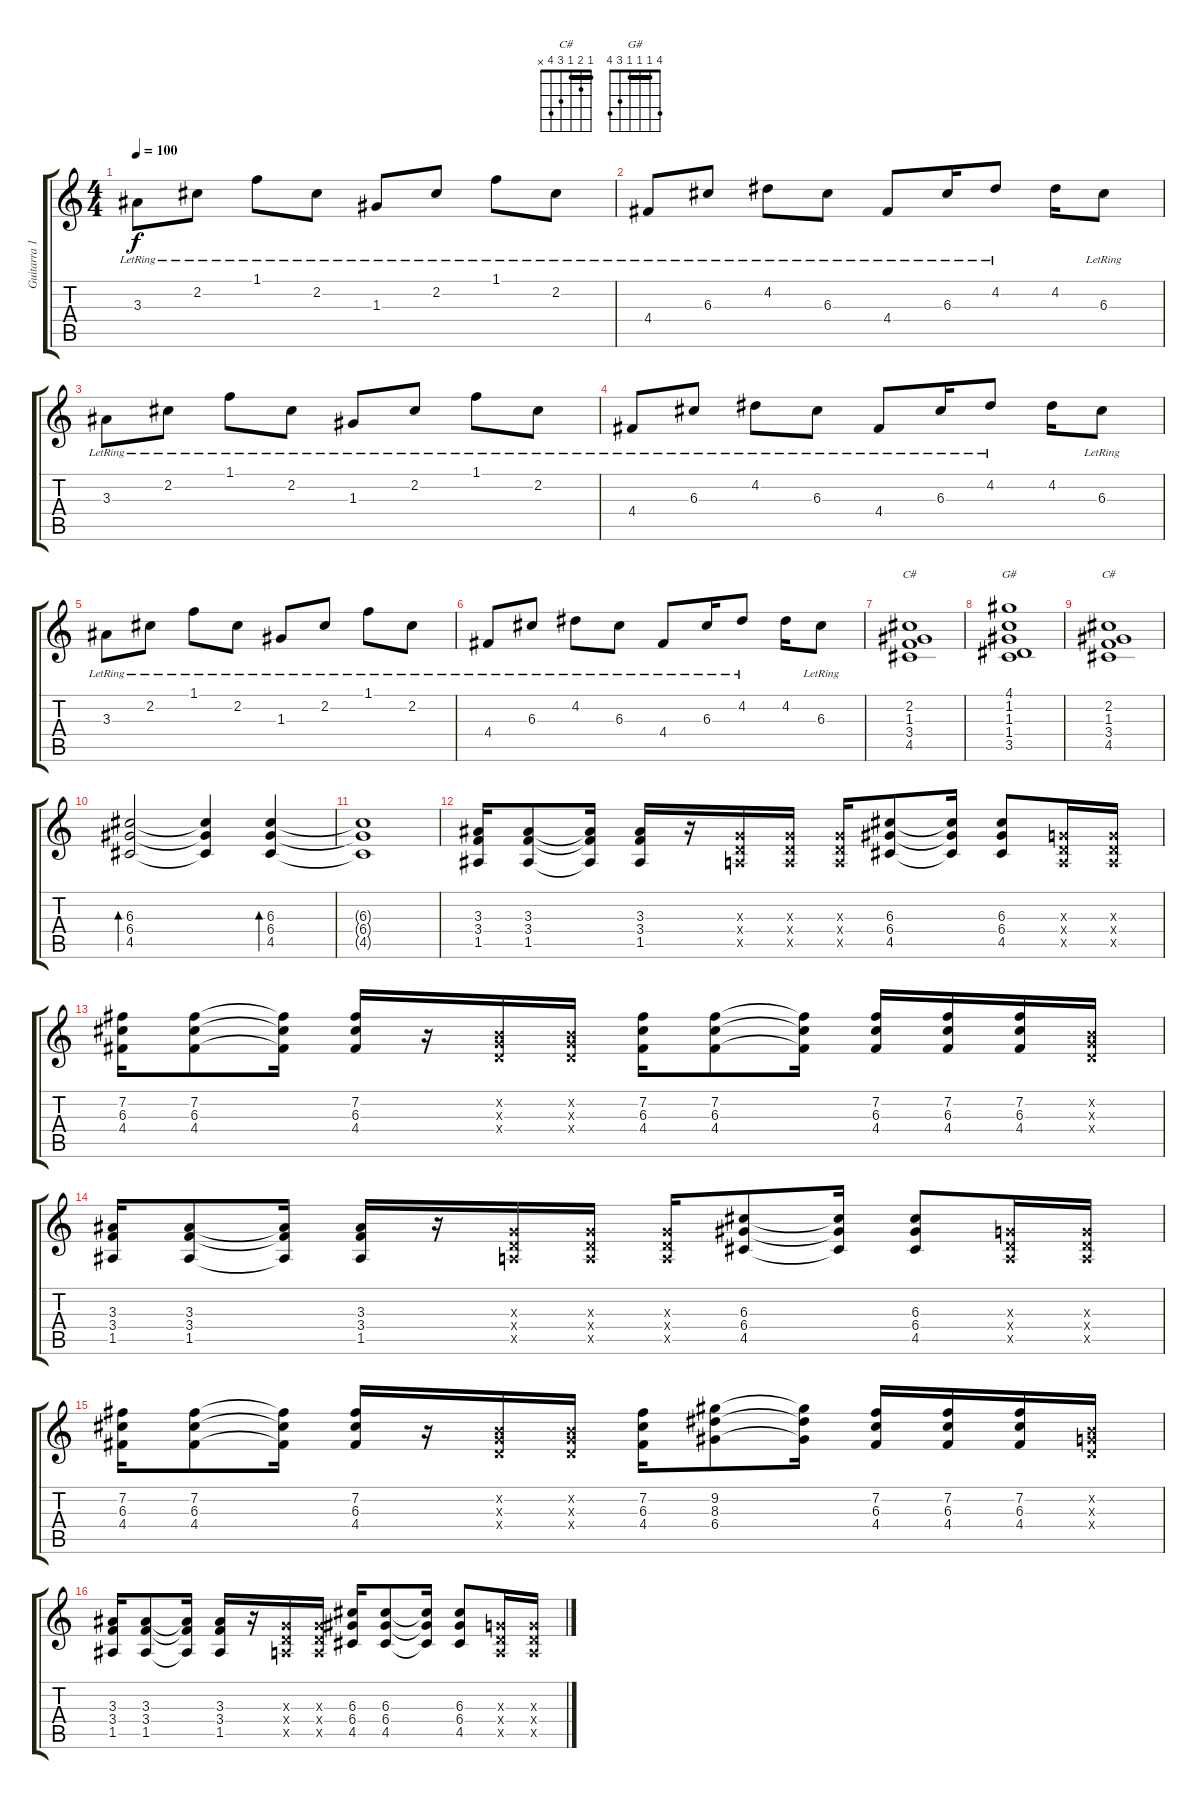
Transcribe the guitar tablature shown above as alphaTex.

\track ("Guitarra 1" "Guitarra 1") {instrument electricguitarclean}
\staff {score tabs}
\tuning (E4 B3 G3 D3 A2 E2) {hide}
\chord ("C#" 1 2 1 3 4 1) {barre 1}
\chord ("G#" 4 1 1 1 3 4) {barre 1}
\chord ("C#" 1 2 1 3 4 x) {barre 1}
\ts (4 4)
\tempo 100
\clef g2
\ks c
3.3{lr}.8{dy f} 2.2{lr}.8 1.1{lr}.8 2.2{lr}.8 1.3{lr}.8 2.2{lr}.8 1.1{lr}.8 2.2{lr}.8 |
4.4{lr}.8 6.3{lr}.8 4.2{lr}.8 6.3{lr}.8 4.4{lr}.8 6.3{lr}.16 4.2{lr}.8 4.2.16 6.3{lr}.8 |
3.3{lr}.8 2.2{lr}.8 1.1{lr}.8 2.2{lr}.8 1.3{lr}.8 2.2{lr}.8 1.1{lr}.8 2.2{lr}.8 |
4.4{lr}.8 6.3{lr}.8 4.2{lr}.8 6.3{lr}.8 4.4{lr}.8 6.3{lr}.16 4.2{lr}.8 4.2.16 6.3{lr}.8 |
3.3{lr}.8 2.2{lr}.8 1.1{lr}.8 2.2{lr}.8 1.3{lr}.8 2.2{lr}.8 1.1{lr}.8 2.2{lr}.8 |
4.4{lr}.8 6.3{lr}.8 4.2{lr}.8 6.3{lr}.8 4.4{lr}.8 6.3{lr}.16 4.2{lr}.8 4.2.16 6.3{lr}.8 |
(2.2 1.3 3.4 4.5).1{ch "C#"} |
(4.1 1.2 1.3 1.4 3.5).1{ch "G#"} |
(2.2 1.3 3.4 4.5).1{ch "C#"} |
(6.3 6.4 4.5).2{bd 120} (6.3{t} 6.4{t} 4.5{t}).4 (6.3 6.4 4.5).4{bd 60} |
(6.3{t} 6.4{t} 4.5{t}).1 |
(3.3 3.4 1.5).16 (3.3 3.4 1.5).8 (3.3{t} 3.4{t} 1.5{t}).16 (3.3 3.4 1.5).16 r.16 (0.3{x} 0.4{x} 0.5{x}).16 (0.3{x} 0.4{x} 0.5{x}).16 (0.3{x} 0.4{x} 0.5{x}).16 (6.3 6.4 4.5).8 (6.3{t} 6.4{t} 4.5{t}).16 (6.3 6.4 4.5).8 (0.3{x} 0.4{x} 0.5{x}).16 (0.3{x} 0.4{x} 0.5{x}).16 |
(7.2 6.3 4.4).16 (7.2 6.3 4.4).8 (7.2{t} 6.3{t} 4.4{t}).16 (7.2 6.3 4.4).16 r.16 (0.2{x} 0.3{x} 0.4{x}).16 (0.2{x} 0.3{x} 0.4{x}).16 (7.2 6.3 4.4).16 (7.2 6.3 4.4).8 (7.2{t} 6.3{t} 4.4{t}).16 (7.2 6.3 4.4).16 (7.2 6.3 4.4).16 (7.2 6.3 4.4).16 (0.2{x} 0.3{x} 0.4{x}).16 |
(3.3 3.4 1.5).16 (3.3 3.4 1.5).8 (3.3{t} 3.4{t} 1.5{t}).16 (3.3 3.4 1.5).16 r.16 (0.3{x} 0.4{x} 0.5{x}).16 (0.3{x} 0.4{x} 0.5{x}).16 (0.3{x} 0.4{x} 0.5{x}).16 (6.3 6.4 4.5).8 (6.3{t} 6.4{t} 4.5{t}).16 (6.3 6.4 4.5).8 (0.3{x} 0.4{x} 0.5{x}).16 (0.3{x} 0.4{x} 0.5{x}).16 |
(7.2 6.3 4.4).16 (7.2 6.3 4.4).8 (7.2{t} 6.3{t} 4.4{t}).16 (7.2 6.3 4.4).16 r.16 (0.2{x} 0.3{x} 0.4{x}).16 (0.2{x} 0.3{x} 0.4{x}).16 (7.2 6.3 4.4).16 (9.2 8.3 6.4).8 (9.2{t} 8.3{t} 6.4{t}).16 (7.2 6.3 4.4).16 (7.2 6.3 4.4).16 (7.2 6.3 4.4).16 (0.2{x} 0.3{x} 0.4{x}).16 |
(3.3 3.4 1.5).16 (3.3 3.4 1.5).8 (3.3{t} 3.4{t} 1.5{t}).16 (3.3 3.4 1.5).16 r.16 (0.3{x} 0.4{x} 0.5{x}).16 (0.3{x} 0.4{x} 0.5{x}).16 (6.3 6.4 4.5).16 (6.3 6.4 4.5).8 (6.3{t} 6.4{t} 4.5{t}).16 (6.3 6.4 4.5).8 (0.3{x} 0.4{x} 0.5{x}).16 (0.3{x} 0.4{x} 0.5{x}).16
